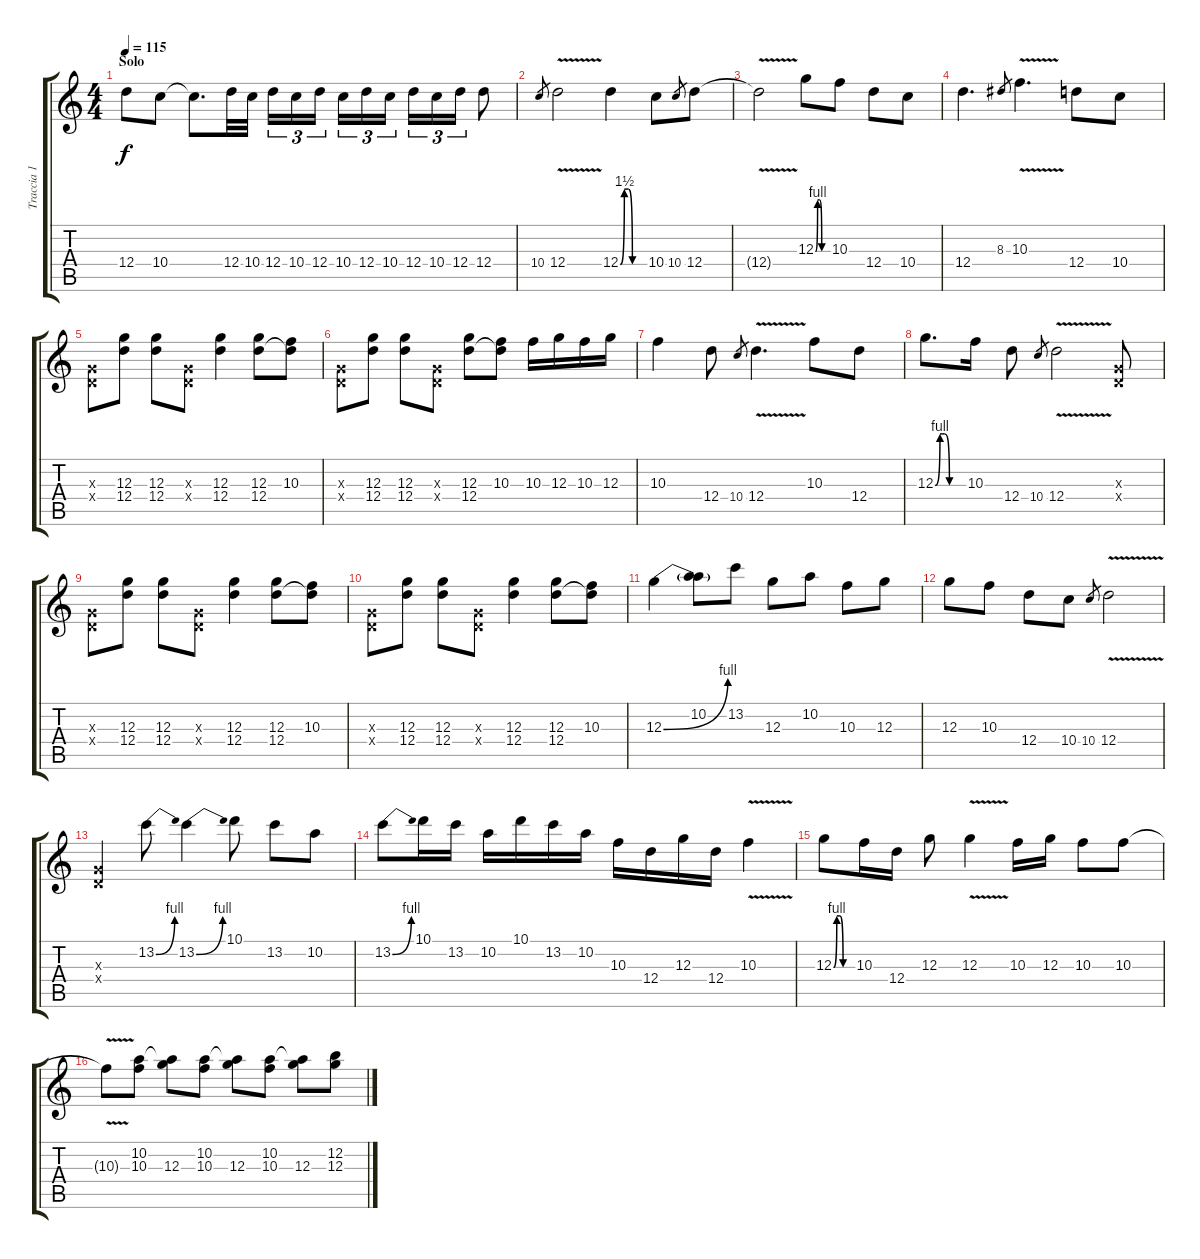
\track ("Traccia 1" "Traccia 1") {instrument overdrivenguitar}
\staff {score tabs}
\tuning (E4 B3 G3 D3 A2 E2) {hide}
\ts (4 4)
\section ("" "Solo")
\tempo 115
\clef g2
\ks c
12.4.8{dy f volume 16} 10.4.8 10.4{t}.8{d} 12.4.32 10.4.32 12.4.16{tu (3 2)} 10.4.16{tu (3 2)} 12.4.16{tu (3 2) beam splitsecondary} 10.4.16{tu (3 2)} 12.4.16{tu (3 2)} 10.4.16{tu (3 2)} 12.4.16{tu (3 2)} 10.4.16{tu (3 2)} 12.4.16{tu (3 2)} 12.4.8 |
10.4.8{gr} 12.4{v}.2 12.4{be (custom 0 0 10 6 20 6 30 0 60 0)}.4 10.4.8 10.4.8{gr} 12.4.8 |
12.4{v t}.2 12.3{be (custom 0 0 10 4 20 4 30 0 60 0)}.8 10.3.8 12.4.8 10.4.8 |
12.4.4{d} 8.3.8{gr} 10.3{v}.4{d} 12.4.8 10.4.8 |
(0.3{x} 0.4{x}).8 (12.3 12.4).8 (12.3 12.4).8 (0.3{x} 0.4{x}).8 (12.3 12.4).4 (12.3 12.4).8 (10.3 12.4{t}).8 |
(0.3{x} 0.4{x}).8 (12.3 12.4).8 (12.3 12.4).8 (0.3{x} 0.4{x}).8 (12.3 12.4).8 (10.3 12.4{t}).8 10.3.16 12.3.16 10.3.16 12.3.16 |
10.3.4 12.4.8 10.4.8{gr} 12.4{v}.4{d} 10.3.8 12.4.8 |
12.3{be (custom 0 0 10 4 20 4 30 0 60 0)}.8{d} 10.3.16 12.4.8 10.4.8{gr} 12.4{v}.2 (0.3{x} 0.4{x}).8 |
(0.3{x} 0.4{x}).8 (12.3 12.4).8 (12.3 12.4).8 (0.3{x} 0.4{x}).8 (12.3 12.4).4 (12.3 12.4).8 (10.3 12.4{t}).8 |
(0.3{x} 0.4{x}).8 (12.3 12.4).8 (12.3 12.4).8 (0.3{x} 0.4{x}).8 (12.3 12.4).4 (12.3 12.4).8 (10.3 12.4{t}).8 |
12.3{be (bend 0 0 60 4)}.4 (10.2 12.3{t}).8 13.2.8 12.3.8 10.2.8 10.3.8 12.3.8 |
12.3.8 10.3.8 12.4.8 10.4.8 10.4.8{gr} 12.4{v}.2 |
(0.3{x} 0.4{x}).4 13.2{be (bend 0 0 60 4)}.8 13.2{be (bend 0 0 60 4)}.4 10.1.8 13.2.8 10.2.8 |
13.2{be (bend 0 0 60 4)}.8 10.1.16 13.2.16 10.2.16 10.1.16 13.2.16 10.2.16 10.3.16 12.4.16 12.3.16 12.4.16 10.3{v}.4 |
12.3{be (custom 0 0 10 4 20 4 30 0 60 0)}.8 10.3.16 12.4.16 12.3.8 12.3{v}.4 10.3.16 12.3.16 10.3.8 10.3.8 |
10.3{v t}.8 (10.2 10.3).8 (10.2{t} 12.3).8 (10.2 10.3).8 (10.2{t} 12.3).8 (10.2 10.3).8 (10.2{t} 12.3).8 (12.2 12.3).8
